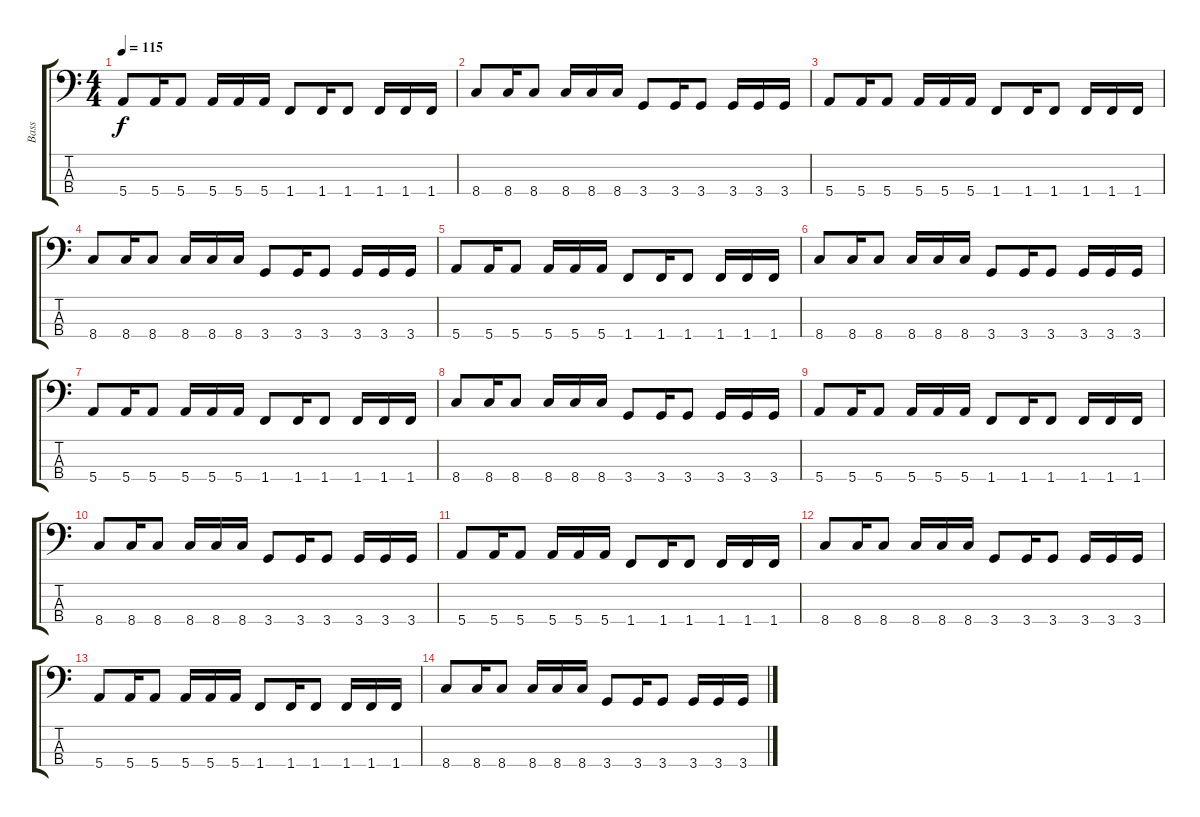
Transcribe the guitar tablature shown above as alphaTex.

\track ("Bass" "Bass") {instrument electricbasspick}
\staff {score tabs}
\tuning (G2 D2 A1 E1) {hide}
\ts (4 4)
\tempo 115
\clef f4
\ks c
5.4.8{dy f} 5.4.16 5.4.8 5.4.16 5.4.16 5.4.16 1.4.8 1.4.16 1.4.8 1.4.16 1.4.16 1.4.16 |
8.4.8 8.4.16 8.4.8 8.4.16 8.4.16 8.4.16 3.4.8 3.4.16 3.4.8 3.4.16 3.4.16 3.4.16 |
5.4.8 5.4.16 5.4.8 5.4.16 5.4.16 5.4.16 1.4.8 1.4.16 1.4.8 1.4.16 1.4.16 1.4.16 |
8.4.8 8.4.16 8.4.8 8.4.16 8.4.16 8.4.16 3.4.8 3.4.16 3.4.8 3.4.16 3.4.16 3.4.16 |
5.4.8 5.4.16 5.4.8 5.4.16 5.4.16 5.4.16 1.4.8 1.4.16 1.4.8 1.4.16 1.4.16 1.4.16 |
8.4.8 8.4.16 8.4.8 8.4.16 8.4.16 8.4.16 3.4.8 3.4.16 3.4.8 3.4.16 3.4.16 3.4.16 |
5.4.8 5.4.16 5.4.8 5.4.16 5.4.16 5.4.16 1.4.8 1.4.16 1.4.8 1.4.16 1.4.16 1.4.16 |
8.4.8 8.4.16 8.4.8 8.4.16 8.4.16 8.4.16 3.4.8 3.4.16 3.4.8 3.4.16 3.4.16 3.4.16 |
5.4.8 5.4.16 5.4.8 5.4.16 5.4.16 5.4.16 1.4.8 1.4.16 1.4.8 1.4.16 1.4.16 1.4.16 |
8.4.8 8.4.16 8.4.8 8.4.16 8.4.16 8.4.16 3.4.8 3.4.16 3.4.8 3.4.16 3.4.16 3.4.16 |
5.4.8 5.4.16 5.4.8 5.4.16 5.4.16 5.4.16 1.4.8 1.4.16 1.4.8 1.4.16 1.4.16 1.4.16 |
8.4.8 8.4.16 8.4.8 8.4.16 8.4.16 8.4.16 3.4.8 3.4.16 3.4.8 3.4.16 3.4.16 3.4.16 |
5.4.8 5.4.16 5.4.8 5.4.16 5.4.16 5.4.16 1.4.8 1.4.16 1.4.8 1.4.16 1.4.16 1.4.16 |
8.4.8 8.4.16 8.4.8 8.4.16 8.4.16 8.4.16 3.4.8 3.4.16 3.4.8 3.4.16 3.4.16 3.4.16
